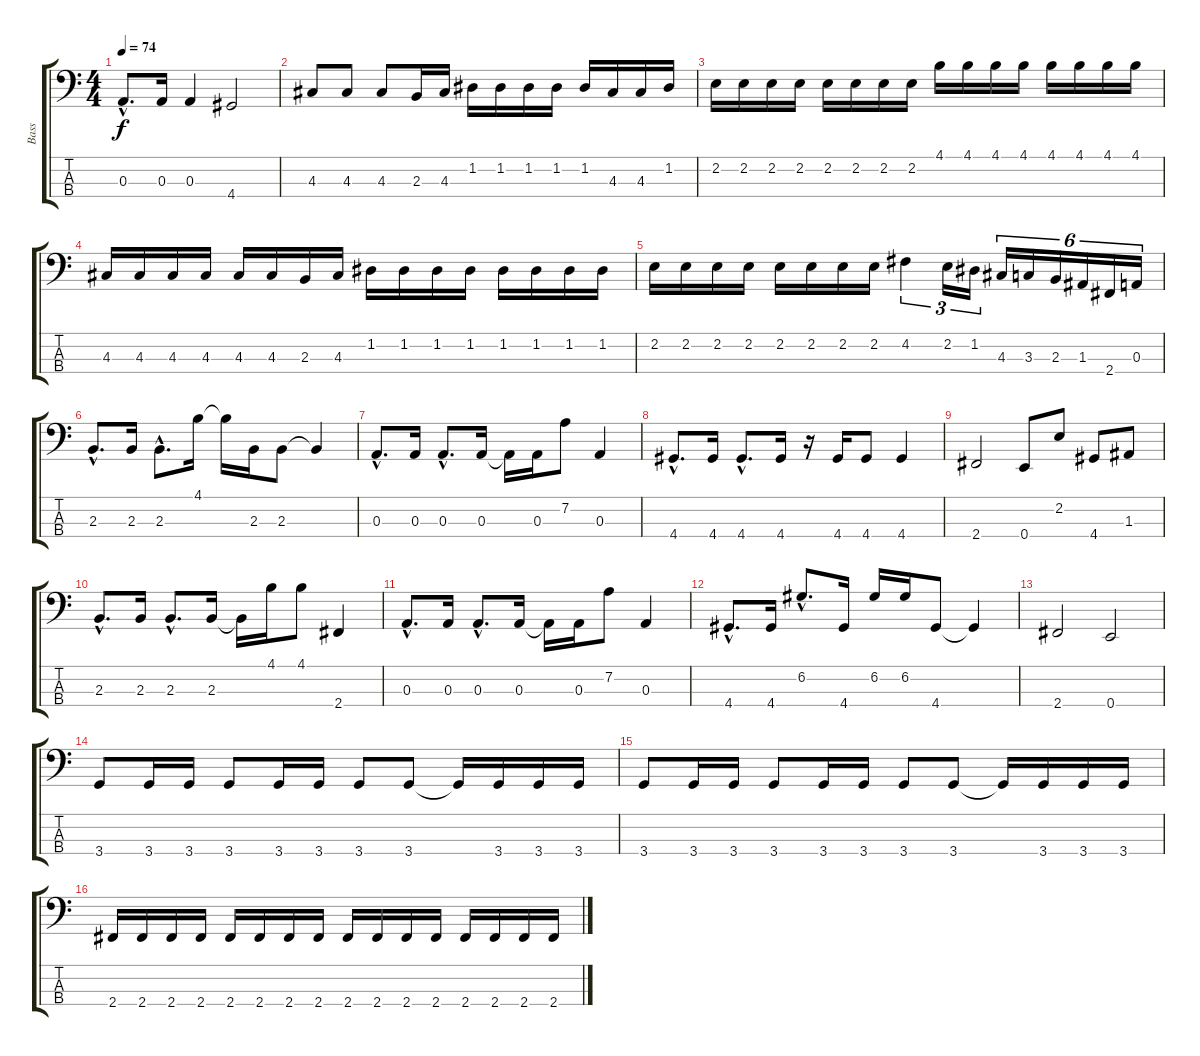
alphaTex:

\track ("Bass" "Bass") {instrument electricbassfinger}
\staff {score tabs}
\tuning (G2 D2 A1 E1) {hide}
\ts (4 4)
\tempo 74
\clef f4
\ks c
0.3{hac}.8{d dy f} 0.3.16 0.3.4 4.4.2 |
4.3.8 4.3.8 4.3.8 2.3.16 4.3.16 1.2.16 1.2.16 1.2.16 1.2.16 1.2.16 4.3.16 4.3.16 1.2.16 |
2.2.16 2.2.16 2.2.16 2.2.16 2.2.16 2.2.16 2.2.16 2.2.16 4.1.16 4.1.16 4.1.16 4.1.16 4.1.16 4.1.16 4.1.16 4.1.16 |
4.3.16 4.3.16 4.3.16 4.3.16 4.3.16 4.3.16 2.3.16 4.3.16 1.2.16 1.2.16 1.2.16 1.2.16 1.2.16 1.2.16 1.2.16 1.2.16 |
2.2.16 2.2.16 2.2.16 2.2.16 2.2.16 2.2.16 2.2.16 2.2.16 4.2.4{tu (3 2)} 2.2.16{tu (3 2)} 1.2.16{tu (3 2)} 4.3.16{tu (6 4)} 3.3.16{tu (6 4)} 2.3.16{tu (6 4)} 1.3.16{tu (6 4)} 2.4.16{tu (6 4)} 0.3.16{tu (6 4)} |
2.3{hac}.8{d} 2.3.16 2.3{hac}.8{d} 4.1.16 4.1{t}.16 2.3.16 2.3.8 2.3{t}.4 |
0.3{hac}.8{d} 0.3.16 0.3{hac}.8{d} 0.3.16 0.3{t}.16 0.3.16 7.2.8 0.3.4 |
4.4{hac}.8{d} 4.4.16 4.4{hac}.8{d} 4.4.16 r.16 4.4.16 4.4.8 4.4.4 |
2.4.2 0.4.8 2.2.8 4.4.8 1.3.8 |
2.3{hac}.8{d} 2.3.16 2.3{hac}.8{d} 2.3.16 2.3{t}.16 4.1.16 4.1.8 2.4.4 |
0.3{hac}.8{d} 0.3.16 0.3{hac}.8{d} 0.3.16 0.3{t}.16 0.3.16 7.2.8 0.3.4 |
4.4{hac}.8{d} 4.4.16 6.2{hac}.8{d} 4.4.16 6.2.16 6.2.16 4.4.8 4.4{t}.4 |
2.4.2 0.4.2 |
3.4.8 3.4.16 3.4.16 3.4.8 3.4.16 3.4.16 3.4.8 3.4.8 3.4{t}.16 3.4.16 3.4.16 3.4.16 |
3.4.8 3.4.16 3.4.16 3.4.8 3.4.16 3.4.16 3.4.8 3.4.8 3.4{t}.16 3.4.16 3.4.16 3.4.16 |
2.4.16 2.4.16 2.4.16 2.4.16 2.4.16 2.4.16 2.4.16 2.4.16 2.4.16 2.4.16 2.4.16 2.4.16 2.4.16 2.4.16 2.4.16 2.4.16
